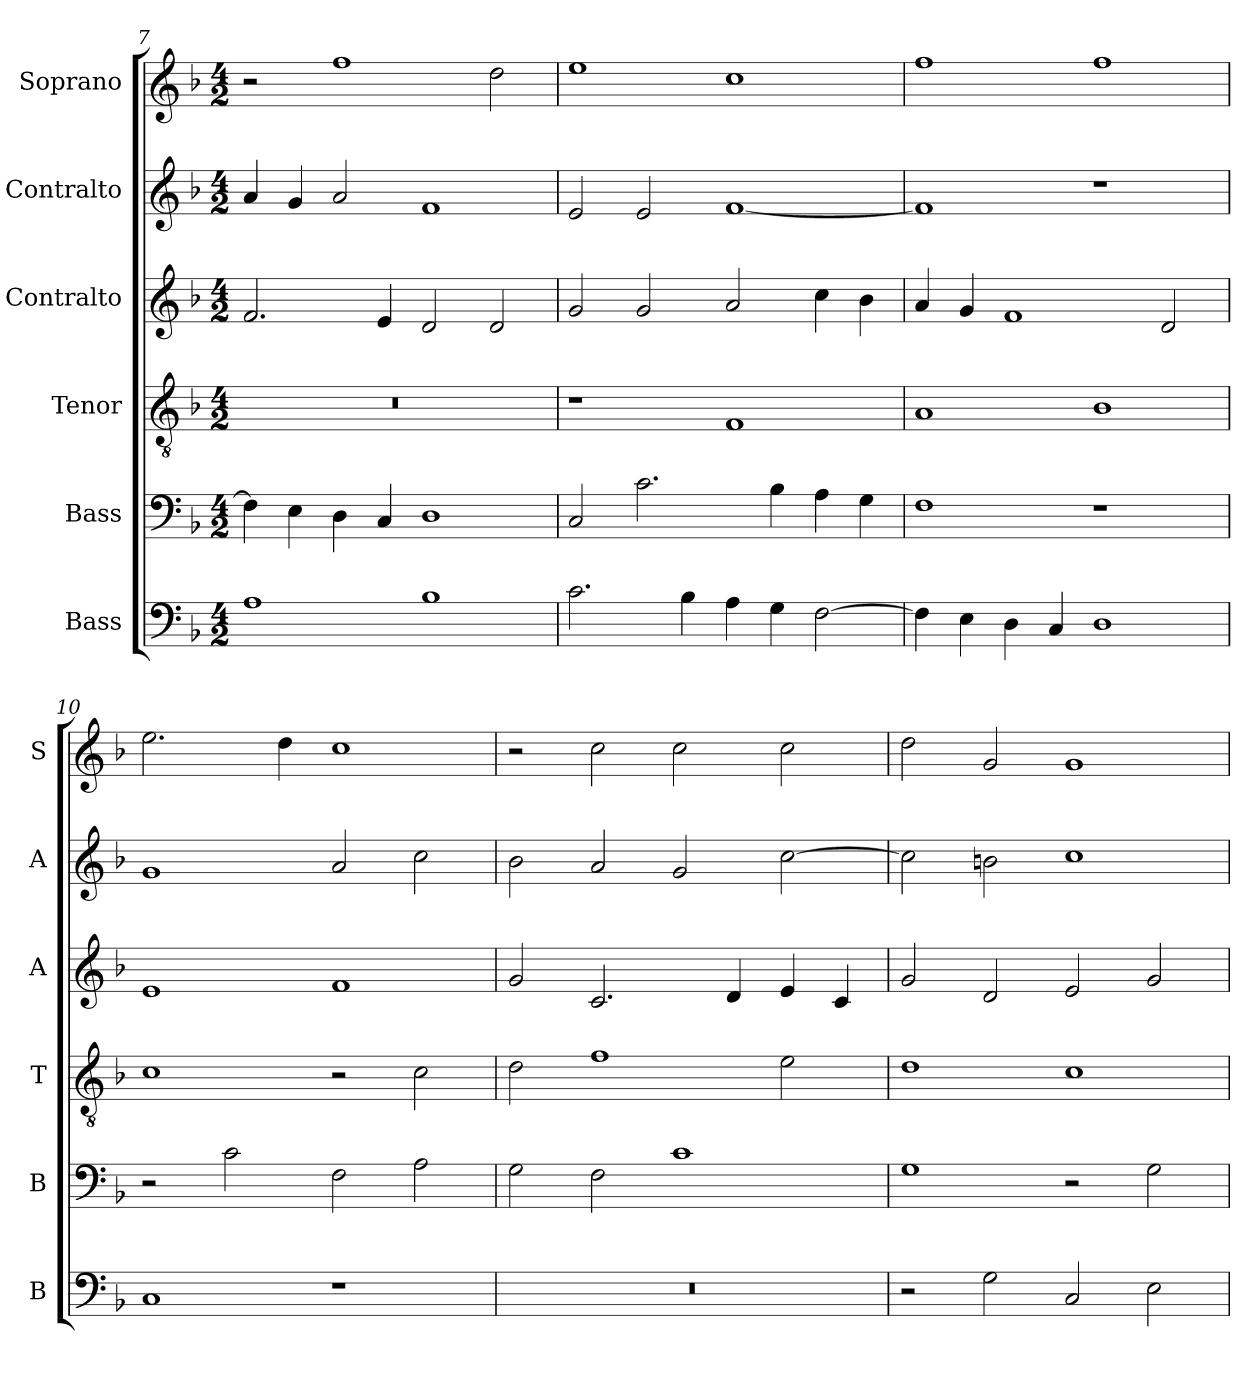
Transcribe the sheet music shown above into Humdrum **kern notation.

**kern	**kern	**kern	**kern	**kern	**kern
*part6	*part5	*part4	*part3	*part2	*part1
*staff6	*staff5	*staff4	*staff3	*staff2	*staff1
*I"Bass	*I"Bass	*I"Tenor	*I"Contralto	*I"Contralto	*I"Soprano
*I'B	*I'B	*I'T	*I'A	*I'A	*I'S
*clefF4	*clefF4	*clefGv2	*clefG2	*clefG2	*clefG2
*k[b-]	*k[b-]	*k[b-]	*k[b-]	*k[b-]	*k[b-]
*F:ion	*F:ion	*F:ion	*F:ion	*F:ion	*F:ion
*M4/2	*M4/2	*M4/2	*M4/2	*M4/2	*M4/2
=7	=7	=7	=7	=7	=7
1A	4F]	0r	2.f	4a	2r
.	4E	.	.	4g	.
.	4D	.	.	2a	1ff
.	4C	.	4e	.	.
1B-	1D	.	2d	1f	.
.	.	.	2d	.	2dd
=8	=8	=8	=8	=8	=8
2.c	2C	1r	2g	2e	1ee
.	2.c	.	2g	2e	.
4B-	.	.	.	.	.
4A	.	1F	2a	[1f	1cc
4G	4B-	.	.	.	.
[2F	4A	.	4cc	.	.
.	4G	.	4b-	.	.
=9	=9	=9	=9	=9	=9
4F]	1F	1A	4a	1f]	1ff
4E	.	.	4g	.	.
4D	.	.	1f	.	.
4C	.	.	.	.	.
1D	1r	1B-	.	1r	1ff
.	.	.	2d	.	.
=10	=10	=10	=10	=10	=10
1C	2r	1c	1e	1g	2.ee
.	2c	.	.	.	.
.	.	.	.	.	4dd
1r	2F	2r	1f	2a	1cc
.	2A	2c	.	2cc	.
=11	=11	=11	=11	=11	=11
0r	2G	2d	2g	2b-	2r
.	2F	1f	2.c	2a	2cc
.	1c	.	.	2g	2cc
.	.	.	4d	.	.
.	.	2e	4e	[2cc	2cc
.	.	.	4c	.	.
=12	=12	=12	=12	=12	=12
2r	1G	1d	2g	2cc]	2dd
2G	.	.	2d	2bn	2g
2C	2r	1c	2e	1cc	1g
2E	2G	.	2g	.	.
=	=	=	=	=	=
*-	*-	*-	*-	*-	*-
